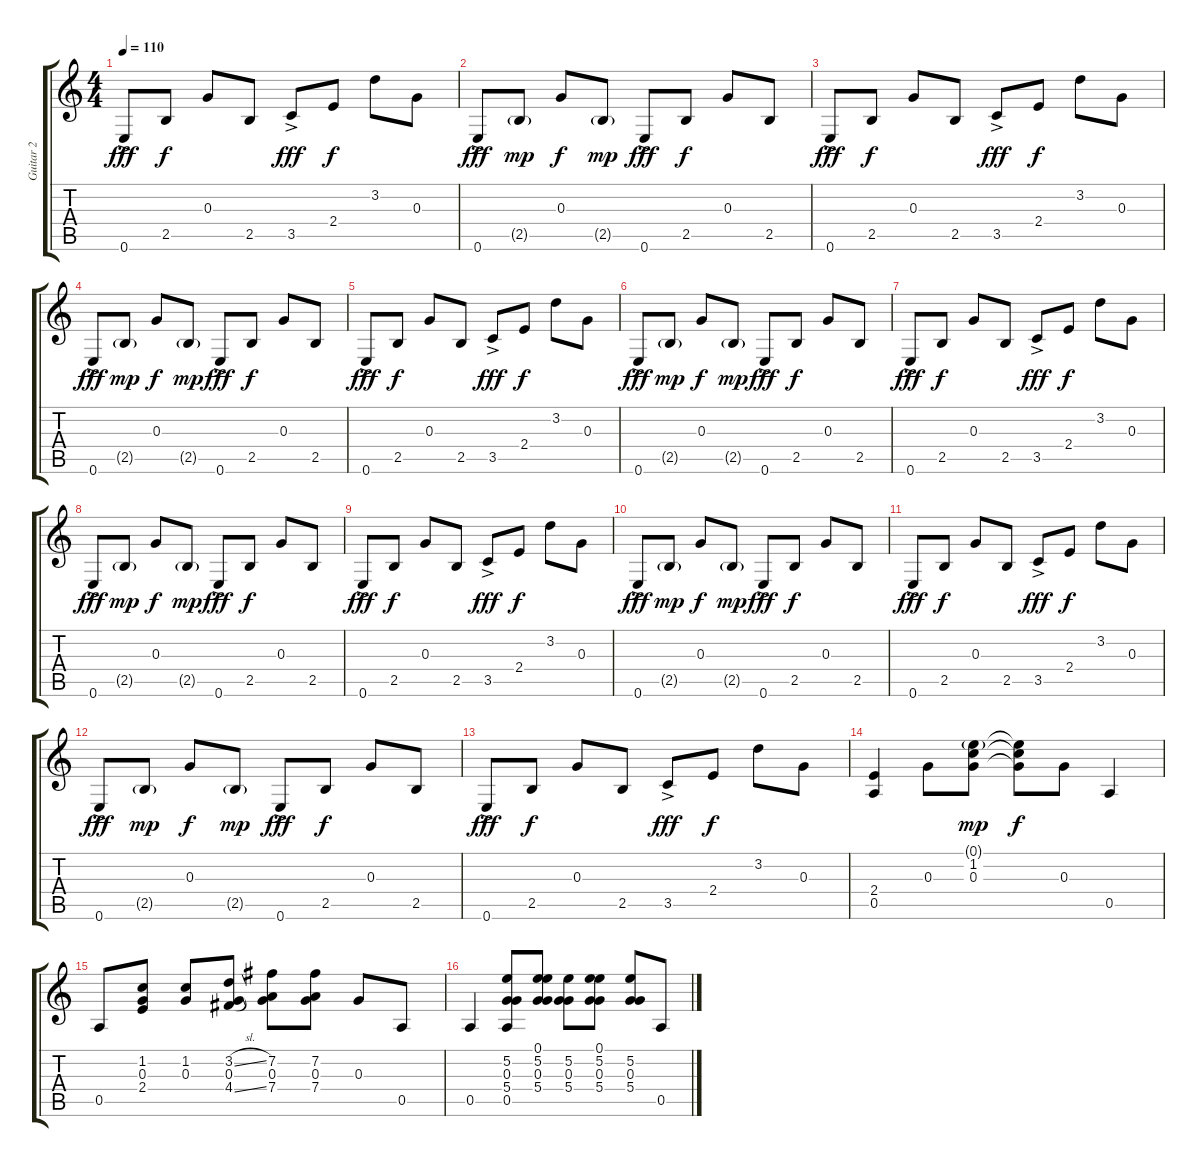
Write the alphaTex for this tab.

\track ("Guitar 2" "Guitar 2") {instrument electricguitarclean}
\staff {score tabs}
\tuning (E4 B3 G3 D3 A2 E2) {hide}
\ts (4 4)
\tempo 110
\clef g2
\ks c
0.6{ac}.8{dy fff} 2.5.8{dy f} 0.3.8 2.5.8 3.5{ac}.8{dy fff} 2.4.8{dy f} 3.2.8 0.3.8 |
0.6{ac}.8{dy fff} 2.5{g}.8{dy mp} 0.3.8{dy f} 2.5{g}.8{dy mp} 0.6{ac}.8{dy fff} 2.5.8{dy f} 0.3.8 2.5.8 |
0.6{ac}.8{dy fff} 2.5.8{dy f} 0.3.8 2.5.8 3.5{ac}.8{dy fff} 2.4.8{dy f} 3.2.8 0.3.8 |
0.6{ac}.8{dy fff} 2.5{g}.8{dy mp} 0.3.8{dy f} 2.5{g}.8{dy mp} 0.6{ac}.8{dy fff} 2.5.8{dy f} 0.3.8 2.5.8 |
0.6{ac}.8{dy fff} 2.5.8{dy f} 0.3.8 2.5.8 3.5{ac}.8{dy fff} 2.4.8{dy f} 3.2.8 0.3.8 |
0.6{ac}.8{dy fff} 2.5{g}.8{dy mp} 0.3.8{dy f} 2.5{g}.8{dy mp} 0.6{ac}.8{dy fff} 2.5.8{dy f} 0.3.8 2.5.8 |
0.6{ac}.8{dy fff} 2.5.8{dy f} 0.3.8 2.5.8 3.5{ac}.8{dy fff} 2.4.8{dy f} 3.2.8 0.3.8 |
0.6{ac}.8{dy fff} 2.5{g}.8{dy mp} 0.3.8{dy f} 2.5{g}.8{dy mp} 0.6{ac}.8{dy fff} 2.5.8{dy f} 0.3.8 2.5.8 |
0.6{ac}.8{dy fff} 2.5.8{dy f} 0.3.8 2.5.8 3.5{ac}.8{dy fff} 2.4.8{dy f} 3.2.8 0.3.8 |
0.6{ac}.8{dy fff} 2.5{g}.8{dy mp} 0.3.8{dy f} 2.5{g}.8{dy mp} 0.6{ac}.8{dy fff} 2.5.8{dy f} 0.3.8 2.5.8 |
0.6{ac}.8{dy fff} 2.5.8{dy f} 0.3.8 2.5.8 3.5{ac}.8{dy fff} 2.4.8{dy f} 3.2.8 0.3.8 |
0.6{ac}.8{dy fff} 2.5{g}.8{dy mp} 0.3.8{dy f} 2.5{g}.8{dy mp} 0.6{ac}.8{dy fff} 2.5.8{dy f} 0.3.8 2.5.8 |
0.6{ac}.8{dy fff} 2.5.8{dy f} 0.3.8 2.5.8 3.5{ac}.8{dy fff} 2.4.8{dy f} 3.2.8 0.3.8 |
(2.4 0.5).4 0.3.8 (0.1{g} 1.2 0.3).8{dy mp} (0.1{t} 1.2{t} 0.3{t}).8{dy f} 0.3.8 0.5.4 |
0.5.8 (1.2 0.3 2.4).8 (1.2 0.3).8 (3.2{sl} 0.3 4.4{sl}).8 (7.2 0.3 7.4).8 (7.2 0.3 7.4).8 0.3.8 0.5.8 |
0.5.4 (5.2 0.3 5.4 0.5).8 (0.1 5.2 0.3 5.4).8 (5.2 0.3 5.4).8 (0.1 5.2 0.3 5.4).8 (5.2 0.3 5.4).8 0.5.8
